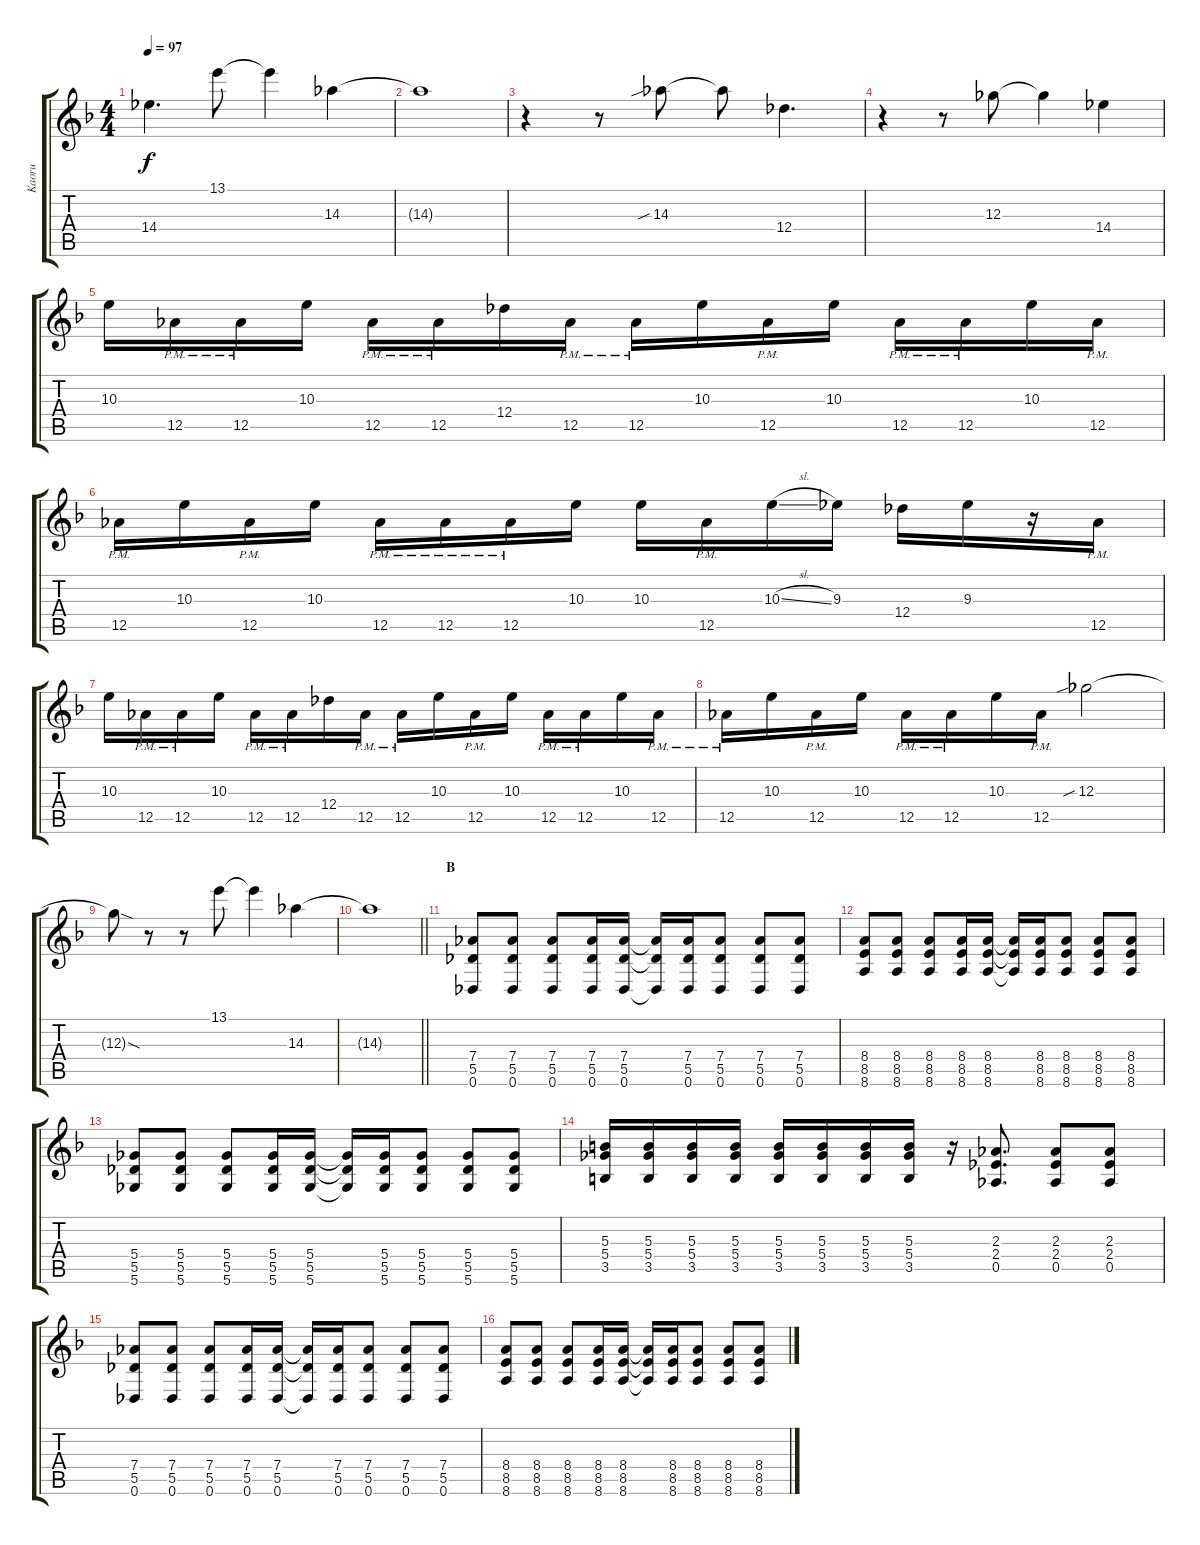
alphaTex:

\track ("Kaoru" "Kaoru") {instrument overdrivenguitar}
\staff {score tabs}
\tuning (Eb4 Bb3 Gb3 Db3 Ab2 Db2) {hide}
\ts (4 4)
\tempo 97
\clef g2
\ks dminor
14.4{t}.4{d dy f} 13.1.8 13.1{t}.4 14.3.4 |
14.3{t}.1 |
r.4 r.8 14.3{sib}.8 14.3{t}.8 12.4.4{d} |
r.4 r.8 12.3.8 12.3{t}.4 14.4.4 |
10.3.16 12.5{pm}.16 12.5{pm}.16 10.3.16 12.5{pm}.16 12.5{pm}.16 12.4.16 12.5{pm}.16 12.5{pm}.16 10.3.16 12.5{pm}.16 10.3.16 12.5{pm}.16 12.5{pm}.16 10.3.16 12.5{pm}.16 |
12.5{pm}.16 10.3.16 12.5{pm}.16 10.3.16 12.5{pm}.16 12.5{pm}.16 12.5{pm}.16 10.3.16 10.3.16 12.5{pm}.16 10.3{sl}.16 9.3.16 12.4.16 9.3.16 r.16 12.5{pm}.16 |
10.3.16 12.5{pm}.16 12.5{pm}.16 10.3.16 12.5{pm}.16 12.5{pm}.16 12.4.16 12.5{pm}.16 12.5{pm}.16 10.3.16 12.5{pm}.16 10.3.16 12.5{pm}.16 12.5{pm}.16 10.3.16 12.5{pm}.16 |
12.5{pm}.16 10.3.16 12.5{pm}.16 10.3.16 12.5{pm}.16 12.5{pm}.16 10.3.16 12.5{pm}.16 12.3{sib}.2 |
12.3{sod t}.8 r.8 r.8 13.1.8 13.1{t}.4 14.3.4 |
\barLineRight lightlight
14.3{t}.1 |
\section ("" "B")
(7.4 5.5 0.6).8{instrument overdrivenguitar} (7.4 5.5 0.6).8 (7.4 5.5 0.6).8 (7.4 5.5 0.6).16 (7.4 5.5 0.6).16 (7.4{t} 5.5{t} 0.6{t}).16 (7.4 5.5 0.6).16 (7.4 5.5 0.6).8 (7.4 5.5 0.6).8 (7.4 5.5 0.6).8 |
(8.4 8.5 8.6).8 (8.4 8.5 8.6).8 (8.4 8.5 8.6).8 (8.4 8.5 8.6).16 (8.4 8.5 8.6).16 (8.4{t} 8.5{t} 8.6{t}).16 (8.4 8.5 8.6).16 (8.4 8.5 8.6).8 (8.4 8.5 8.6).8 (8.4 8.5 8.6).8 |
(5.4 5.5 5.6).8 (5.4 5.5 5.6).8 (5.4 5.5 5.6).8 (5.4 5.5 5.6).16 (5.4 5.5 5.6).16 (5.4{t} 5.5{t} 5.6{t}).16 (5.4 5.5 5.6).16 (5.4 5.5 5.6).8 (5.4 5.5 5.6).8 (5.4 5.5 5.6).8 |
(5.3 5.4 3.5).16 (5.3 5.4 3.5).16 (5.3 5.4 3.5).16 (5.3 5.4 3.5).16 (5.3 5.4 3.5).16 (5.3 5.4 3.5).16 (5.3 5.4 3.5).16 (5.3 5.4 3.5).16 r.16 (2.3 2.4 0.5).8{d} (2.3 2.4 0.5).8 (2.3 2.4 0.5).8 |
(7.4 5.5 0.6).8 (7.4 5.5 0.6).8 (7.4 5.5 0.6).8 (7.4 5.5 0.6).16 (7.4 5.5 0.6).16 (7.4{t} 5.5{t} 0.6{t}).16 (7.4 5.5 0.6).16 (7.4 5.5 0.6).8 (7.4 5.5 0.6).8 (7.4 5.5 0.6).8 |
(8.4 8.5 8.6).8 (8.4 8.5 8.6).8 (8.4 8.5 8.6).8 (8.4 8.5 8.6).16 (8.4 8.5 8.6).16 (8.4{t} 8.5{t} 8.6{t}).16 (8.4 8.5 8.6).16 (8.4 8.5 8.6).8 (8.4 8.5 8.6).8 (8.4 8.5 8.6).8
